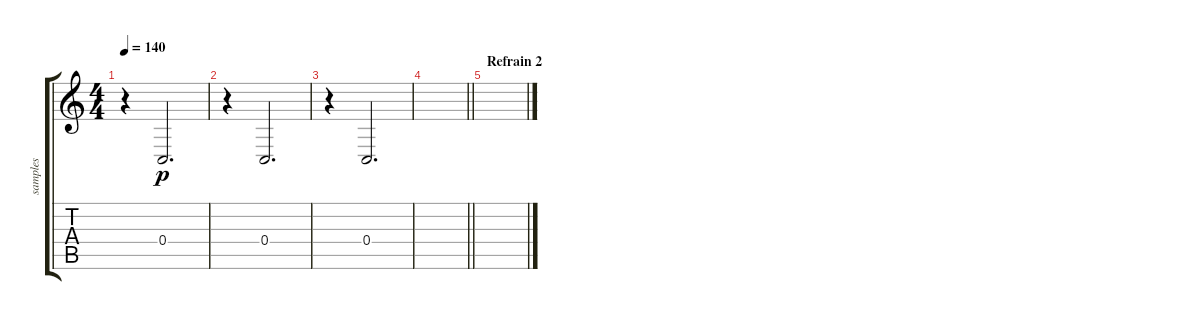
\track ("samples" "samples") {instrument lead2sawtooth}
\staff {score tabs}
\tuning (D4 A3 F3 C3 G2 C2) {hide}
\ts (4 4)
\tempo 140
\clef g2
\ks c
r.4{dy p} 0.4.2{d} |
r.4 0.4.2{d} |
r.4 0.4.2{d} |
\barLineRight lightlight
|
\section ("" "Refrain 2")
